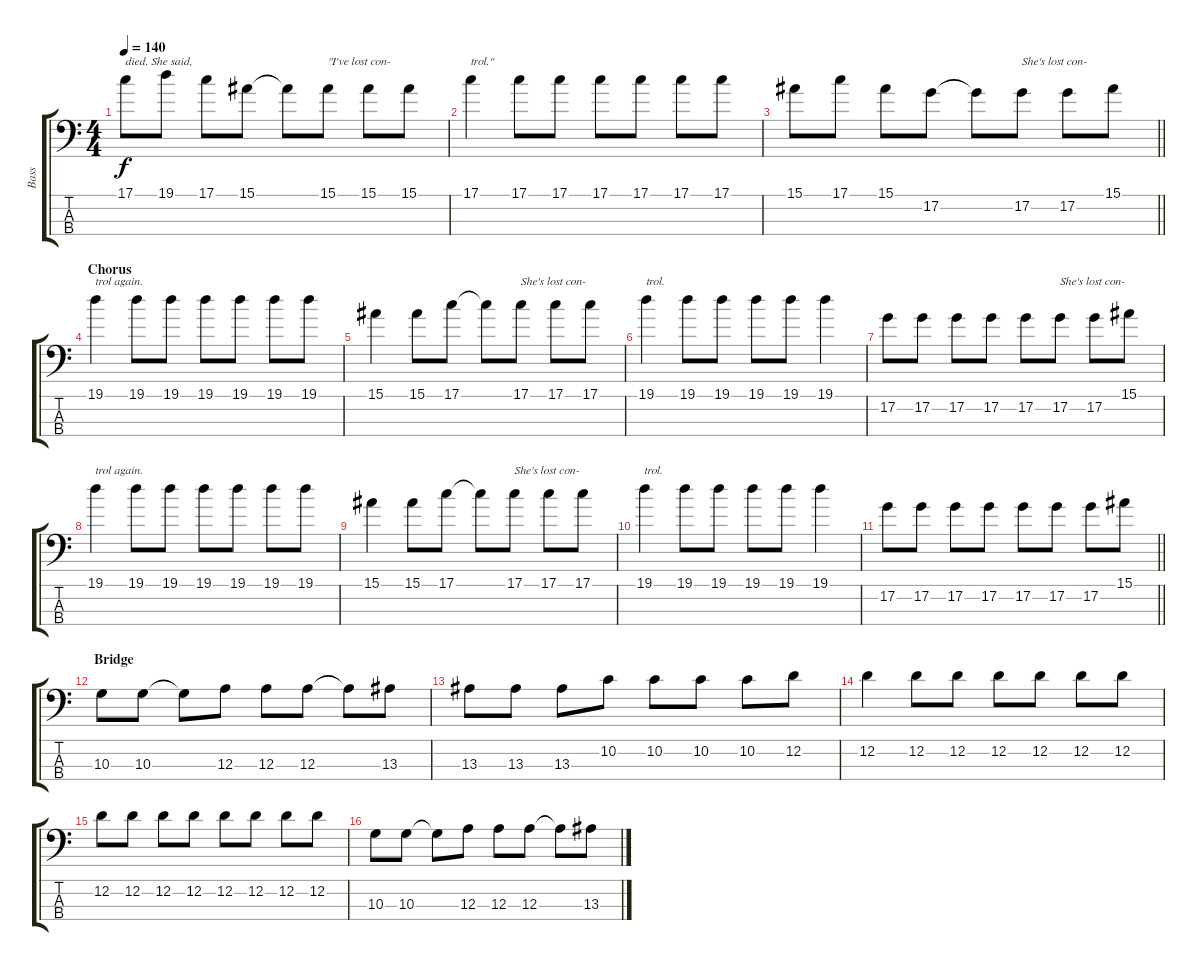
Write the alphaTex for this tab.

\track ("Bass" "Bass") {instrument electricbassfinger}
\staff {score tabs}
\tuning (G2 D2 A1 E1) {hide}
\ts (4 4)
\tempo 140
\clef f4
\ks c
17.1.8{txt "died. She said," dy f} 19.1.8 17.1.8 15.1.8 15.1{t}.8 15.1.8{txt "\"I've lost con-"} 15.1.8 15.1.8 |
17.1.4{txt "trol.\""} 17.1.8 17.1.8 17.1.8 17.1.8 17.1.8 17.1.8 |
\barLineRight lightlight
15.1.8 17.1.8 15.1.8 17.2.8 17.2{t}.8 17.2.8{txt "She's lost con-"} 17.2.8 15.1.8 |
\section ("" "Chorus")
19.1.4{txt "trol again."} 19.1.8 19.1.8 19.1.8 19.1.8 19.1.8 19.1.8 |
15.1.4 15.1.8 17.1.8 17.1{t}.8 17.1.8{txt "She's lost con-"} 17.1.8 17.1.8 |
19.1.4{txt "trol."} 19.1.8 19.1.8 19.1.8 19.1.8 19.1.4 |
17.2.8 17.2.8 17.2.8 17.2.8 17.2.8 17.2.8{txt "She's lost con-"} 17.2.8 15.1.8 |
19.1.4{txt "trol again."} 19.1.8 19.1.8 19.1.8 19.1.8 19.1.8 19.1.8 |
15.1.4 15.1.8 17.1.8 17.1{t}.8 17.1.8{txt "She's lost con-"} 17.1.8 17.1.8 |
19.1.4{txt "trol."} 19.1.8 19.1.8 19.1.8 19.1.8 19.1.4 |
\barLineRight lightlight
17.2.8 17.2.8 17.2.8 17.2.8 17.2.8 17.2.8 17.2.8 15.1.8 |
\section ("" "Bridge")
10.3.8 10.3.8 10.3{t}.8 12.3.8 12.3.8 12.3.8 12.3{t}.8 13.3.8 |
13.3.8 13.3.8 13.3.8 10.2.8 10.2.8 10.2.8 10.2.8 12.2.8 |
12.2.4 12.2.8 12.2.8 12.2.8 12.2.8 12.2.8 12.2.8 |
12.2.8 12.2.8 12.2.8 12.2.8 12.2.8 12.2.8 12.2.8 12.2.8 |
10.3.8 10.3.8 10.3{t}.8 12.3.8 12.3.8 12.3.8 12.3{t}.8 13.3.8
